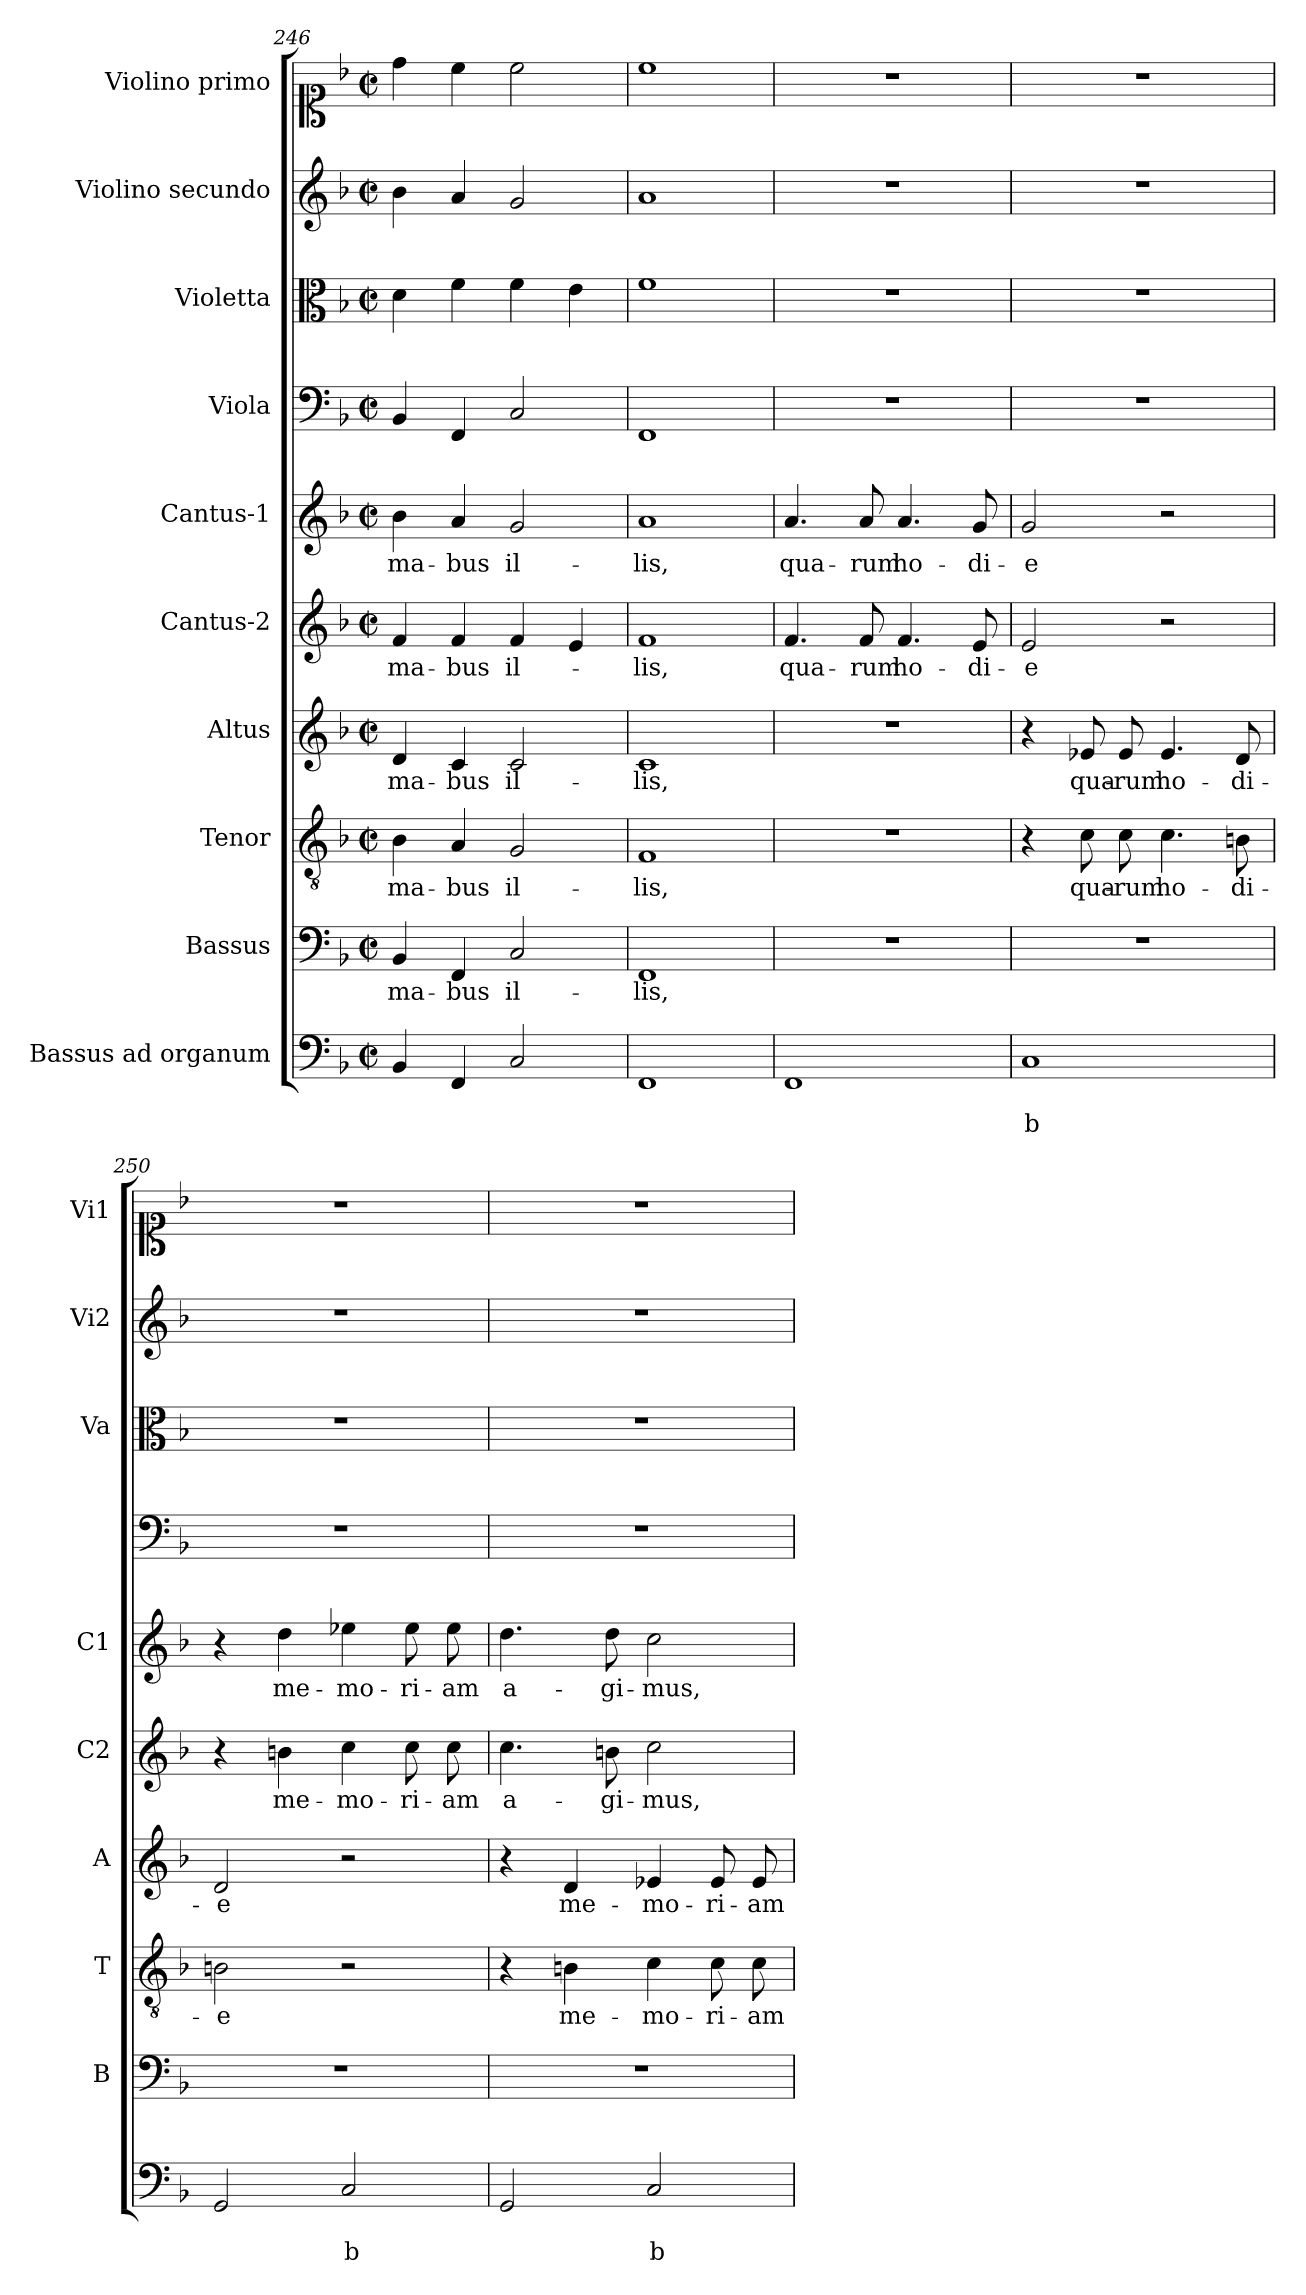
**kern	**text	**text	**kern	**text	**kern	**text	**kern	**text	**kern	**text	**kern	**text	**kern	**kern	**kern	**kern
*part10	*part10	*part10	*part9	*part9	*part8	*part8	*part7	*part7	*part6	*part6	*part5	*part5	*part4	*part3	*part2	*part1
*staff10	*staff10	*staff10	*staff9	*staff9	*staff8	*staff8	*staff7	*staff7	*staff6	*staff6	*staff5	*staff5	*staff4	*staff3	*staff2	*staff1
*I"Bassus ad  organum	*	*	*I"Bassus	*	*I"Tenor	*	*I"Altus	*	*I"Cantus-2	*	*I"Cantus-1	*	*I"Viola	*I"Violetta	*I"Violino secundo	*I"Violino primo
*	*	*	*I'B	*	*I'T	*	*I'A	*	*I'C2	*	*I'C1	*	*	*I'Va	*I'Vi2	*I'Vi1
*clefF4	*	*	*clefF4	*	*clefGv2	*	*clefG2	*	*clefG2	*	*clefG2	*	*clefF4	*clefC3	*clefG2	*clefC1
*k[b-]	*	*	*k[b-]	*	*k[b-]	*	*k[b-]	*	*k[b-]	*	*k[b-]	*	*k[b-]	*k[b-]	*k[b-]	*k[b-]
*F:	*	*	*F:	*	*F:	*	*F:	*	*F:	*	*F:	*	*F:	*F:	*F:	*F:
*M2/2	*	*	*M2/2	*	*M2/2	*	*M2/2	*	*M2/2	*	*M2/2	*	*M2/2	*M2/2	*M2/2	*M2/2
*met(c|)	*	*	*met(c|)	*	*met(c|)	*	*met(c|)	*	*met(c|)	*	*met(c|)	*	*met(c|)	*met(c|)	*met(c|)	*met(c|)
=246	=246	=246	=246	=246	=246	=246	=246	=246	=246	=246	=246	=246	=246	=246	=246	=246
!	!	!	!	!LO:LY:b	!	!LO:LY:b	!	!LO:LY:b	!	!LO:LY:b	!	!LO:LY:b	!	!	!	!
4BB-/	.	.	4BB-/	-ma-	4B-\	-ma-	4d/	-ma-	4f/	-ma-	4b-\	-ma-	4BB-/	4d\	4b-\	4dd\
!	!	!	!	!LO:LY:b	!	!LO:LY:b	!	!LO:LY:b	!	!LO:LY:b	!	!LO:LY:b	!	!	!	!
4FF/	.	.	4FF/	-bus	4A/	-bus	4c/	-bus	4f/	-bus	4a/	-bus	4FF/	4f\	4a/	4cc\
!	!	!	!	!LO:LY:b	!	!LO:LY:b	!	!LO:LY:b	!	!LO:LY:b	!	!LO:LY:b	!	!	!	!
2C/	.	.	2C/	il-	2G/	il-	2c/	il-	4f/	il-	2g/	il-	2C/	4f\	2g/	2cc\
.	.	.	.	.	.	.	.	.	4e/	.	.	.	.	4e\	.	.
=247	=247	=247	=247	=247	=247	=247	=247	=247	=247	=247	=247	=247	=247	=247	=247	=247
!	!	!	!	!LO:LY:b	!	!LO:LY:b	!	!LO:LY:b	!	!LO:LY:b	!	!LO:LY:b	!	!	!	!
1FF	.	.	1FF	-lis,	1F	-lis,	1c	-lis,	1f	-lis,	1a	-lis,	1FF	1f	1a	1cc
=248	=248	=248	=248	=248	=248	=248	=248	=248	=248	=248	=248	=248	=248	=248	=248	=248
!	!	!	!	!	!	!	!	!	!	!LO:LY:b	!	!LO:LY:b	!	!	!	!
1FF	.	.	1r	.	1r	.	1r	.	4.f/	qua-	4.a/	qua-	1r	1r	1r	1r
!	!	!	!	!	!	!	!	!	!	!LO:LY:b	!	!LO:LY:b	!	!	!	!
.	.	.	.	.	.	.	.	.	8f/	-rum	8a/	-rum	.	.	.	.
!	!	!	!	!	!	!	!	!	!	!LO:LY:b	!	!LO:LY:b	!	!	!	!
.	.	.	.	.	.	.	.	.	4.f/	ho-	4.a/	ho-	.	.	.	.
!	!	!	!	!	!	!	!	!	!	!LO:LY:b	!	!LO:LY:b	!	!	!	!
.	.	.	.	.	.	.	.	.	8e/	-di-	8g/	-di-	.	.	.	.
=249	=249	=249	=249	=249	=249	=249	=249	=249	=249	=249	=249	=249	=249	=249	=249	=249
!	!	!LO:LY:b	!	!	!	!	!	!	!	!LO:LY:b	!	!LO:LY:b	!	!	!	!
1C	.	b	1r	.	4r	.	4r	.	2e/	-e	2g/	-e	1r	1r	1r	1r
!	!	!	!	!	!	!LO:LY:b	!	!LO:LY:b	!	!	!	!	!	!	!	!
.	.	.	.	.	8c\	qua-	8e-X/	qua-	.	.	.	.	.	.	.	.
!	!	!	!	!	!	!LO:LY:b	!	!LO:LY:b	!	!	!	!	!	!	!	!
.	.	.	.	.	8c\	-rum	8e-/	-rum	.	.	.	.	.	.	.	.
!	!	!	!	!	!	!LO:LY:b	!	!LO:LY:b	!	!	!	!	!	!	!	!
.	.	.	.	.	4.c\	ho-	4.e-/	ho-	2r	.	2r	.	.	.	.	.
!	!	!	!	!	!	!LO:LY:b	!	!LO:LY:b	!	!	!	!	!	!	!	!
.	.	.	.	.	8Bn\	-di-	8d/	-di-	.	.	.	.	.	.	.	.
=250	=250	=250	=250	=250	=250	=250	=250	=250	=250	=250	=250	=250	=250	=250	=250	=250
!	!	!	!	!	!	!LO:LY:b	!	!LO:LY:b	!	!	!	!	!	!	!	!
2GG/	.	.	1r	.	2Bn\	-e	2d/	-e	4r	.	4r	.	1r	1r	1r	1r
!	!	!	!	!	!	!	!	!	!	!LO:LY:b	!	!LO:LY:b	!	!	!	!
.	.	.	.	.	.	.	.	.	4bn\	me-	4dd\	me-	.	.	.	.
!	!	!LO:LY:b	!	!	!	!	!	!	!	!LO:LY:b	!	!LO:LY:b	!	!	!	!
2C/	.	b	.	.	2r	.	2r	.	4cc\	-mo-	4ee-X\	-mo-	.	.	.	.
!	!	!	!	!	!	!	!	!	!	!LO:LY:b	!	!LO:LY:b	!	!	!	!
.	.	.	.	.	.	.	.	.	8cc\	-ri-	8ee-\	-ri-	.	.	.	.
!	!	!	!	!	!	!	!	!	!	!LO:LY:b	!	!LO:LY:b	!	!	!	!
.	.	.	.	.	.	.	.	.	8cc\	-am	8ee-\	-am	.	.	.	.
!!LO:PB:g=z
=251	=251	=251	=251	=251	=251	=251	=251	=251	=251	=251	=251	=251	=251	=251	=251	=251
!	!	!	!	!	!	!	!	!	!	!LO:LY:b	!	!LO:LY:b	!	!	!	!
2GG/	.	.	1r	.	4r	.	4r	.	4.cc\	a-	4.dd\	a-	1r	1r	1r	1r
!	!	!	!	!	!	!LO:LY:b	!	!LO:LY:b	!	!	!	!	!	!	!	!
.	.	.	.	.	4Bn\	me-	4d/	me-	.	.	.	.	.	.	.	.
!	!	!	!	!	!	!	!	!	!	!LO:LY:b	!	!LO:LY:b	!	!	!	!
.	.	.	.	.	.	.	.	.	8bn\	-gi-	8dd\	-gi-	.	.	.	.
!	!	!LO:LY:b	!	!	!	!LO:LY:b	!	!LO:LY:b	!	!LO:LY:b	!	!LO:LY:b	!	!	!	!
2C/	.	b	.	.	4c\	-mo-	4e-X/	-mo-	2cc\	-mus,	2cc\	-mus,	.	.	.	.
!	!	!	!	!	!	!LO:LY:b	!	!LO:LY:b	!	!	!	!	!	!	!	!
.	.	.	.	.	8c\	-ri-	8e-/	-ri-	.	.	.	.	.	.	.	.
!	!	!	!	!	!	!LO:LY:b	!	!LO:LY:b	!	!	!	!	!	!	!	!
.	.	.	.	.	8c\	-am	8e-/	-am	.	.	.	.	.	.	.	.
=	=	=	=	=	=	=	=	=	=	=	=	=	=	=	=	=
*-	*-	*-	*-	*-	*-	*-	*-	*-	*-	*-	*-	*-	*-	*-	*-	*-
